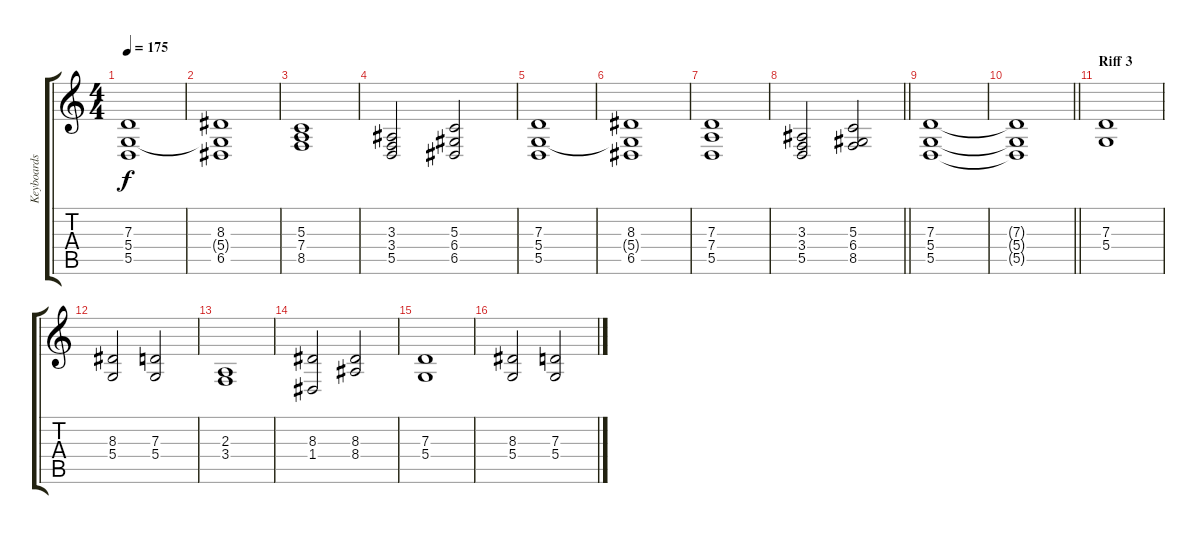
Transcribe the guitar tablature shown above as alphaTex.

\track ("Keyboards" "Keyboards") {instrument stringensemble1}
\staff {score tabs}
\tuning (E4 B3 G3 D3 A2 E2) {hide}
\ts (4 4)
\tempo 175
\clef g2
\ks c
(7.3 5.4 5.5).1{dy f} |
(8.3 5.4{t} 6.5).1 |
(5.3 7.4 8.5).1 |
(3.3 3.4 5.5).2 (5.3 6.4 6.5).2 |
(7.3 5.4 5.5).1 |
(8.3 5.4{t} 6.5).1 |
(7.3 7.4 5.5).1 |
\barLineRight lightlight
(3.3 3.4 5.5).2 (5.3 6.4 8.5).2 |
(7.3 5.4 5.5).1 |
\barLineRight lightlight
(7.3{t} 5.4{t} 5.5{t}).1 |
\section ("" "Riff 3")
(7.3 5.4).1 |
(8.3 5.4).2 (7.3 5.4).2 |
(2.3 3.4).1 |
(8.3 1.4).2 (8.3 8.4).2 |
(7.3 5.4).1 |
(8.3 5.4).2 (7.3 5.4).2
